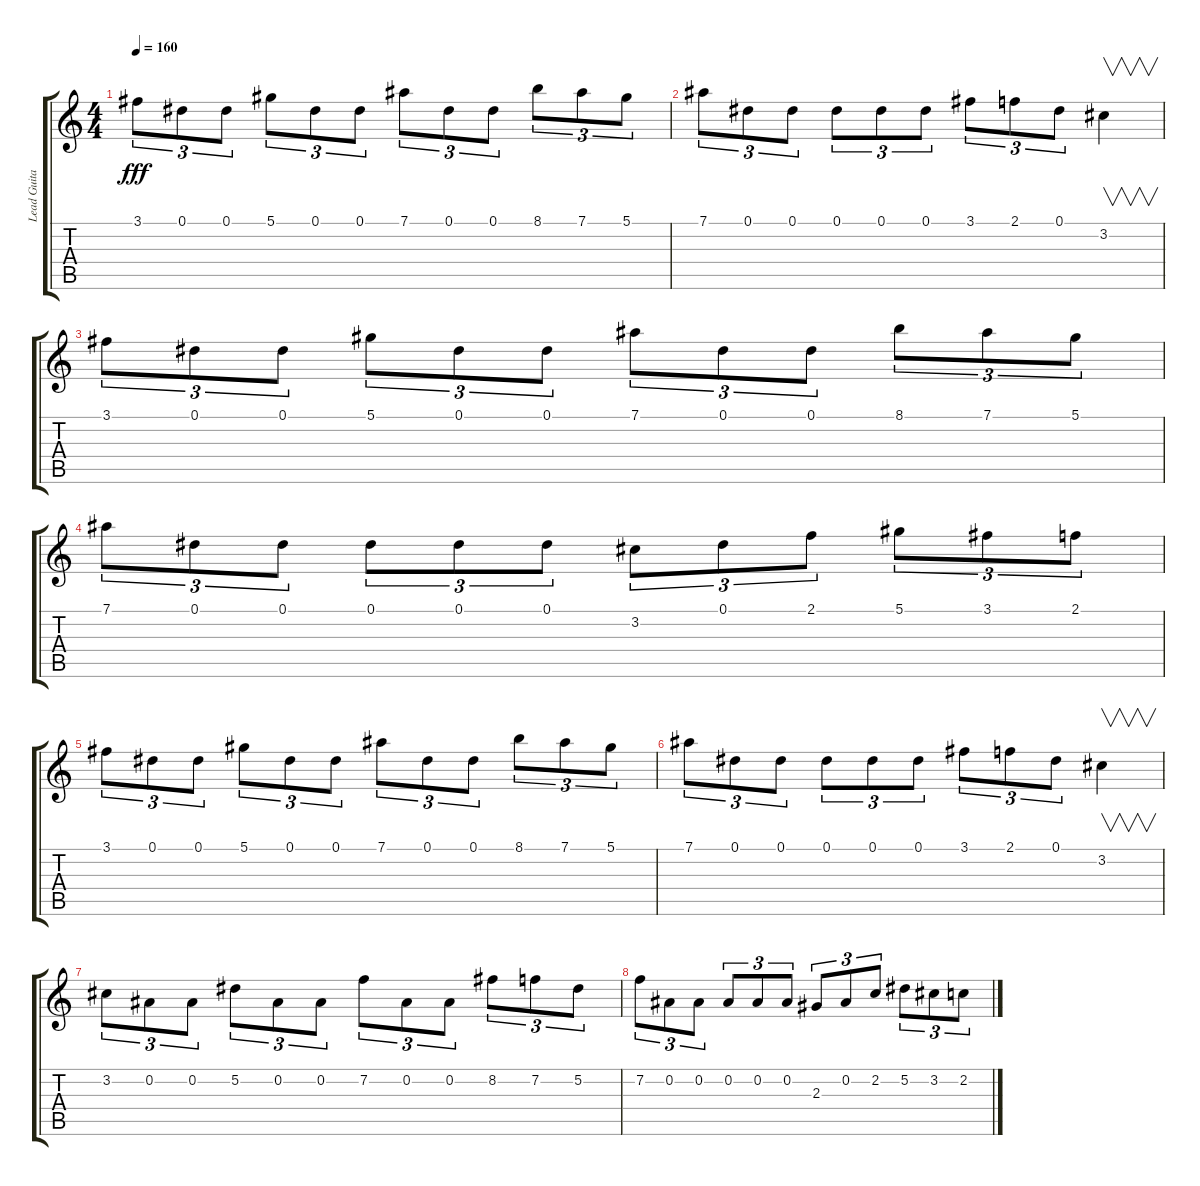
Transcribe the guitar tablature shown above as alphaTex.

\track ("Lead Guitar" "Lead Guita") {instrument overdrivenguitar}
\staff {score tabs}
\tuning (Eb4 Bb3 Gb3 Db3 Ab2 Eb2) {hide}
\ts (4 4)
\tempo 160
\clef g2
\ks c
3.1.8{tu (3 2) dy fff} 0.1.8{tu (3 2)} 0.1.8{tu (3 2)} 5.1.8{tu (3 2)} 0.1.8{tu (3 2)} 0.1.8{tu (3 2)} 7.1.8{tu (3 2)} 0.1.8{tu (3 2)} 0.1.8{tu (3 2)} 8.1.8{tu (3 2)} 7.1.8{tu (3 2)} 5.1.8{tu (3 2)} |
7.1.8{tu (3 2)} 0.1.8{tu (3 2)} 0.1.8{tu (3 2)} 0.1.8{tu (3 2)} 0.1.8{tu (3 2)} 0.1.8{tu (3 2)} 3.1.8{tu (3 2)} 2.1.8{tu (3 2)} 0.1.8{tu (3 2)} 3.2.4{v} |
3.1.8{tu (3 2)} 0.1.8{tu (3 2)} 0.1.8{tu (3 2)} 5.1.8{tu (3 2)} 0.1.8{tu (3 2)} 0.1.8{tu (3 2)} 7.1.8{tu (3 2)} 0.1.8{tu (3 2)} 0.1.8{tu (3 2)} 8.1.8{tu (3 2)} 7.1.8{tu (3 2)} 5.1.8{tu (3 2)} |
7.1.8{tu (3 2)} 0.1.8{tu (3 2)} 0.1.8{tu (3 2)} 0.1.8{tu (3 2)} 0.1.8{tu (3 2)} 0.1.8{tu (3 2)} 3.2.8{tu (3 2)} 0.1.8{tu (3 2)} 2.1.8{tu (3 2)} 5.1.8{tu (3 2)} 3.1.8{tu (3 2)} 2.1.8{tu (3 2)} |
3.1.8{tu (3 2)} 0.1.8{tu (3 2)} 0.1.8{tu (3 2)} 5.1.8{tu (3 2)} 0.1.8{tu (3 2)} 0.1.8{tu (3 2)} 7.1.8{tu (3 2)} 0.1.8{tu (3 2)} 0.1.8{tu (3 2)} 8.1.8{tu (3 2)} 7.1.8{tu (3 2)} 5.1.8{tu (3 2)} |
7.1.8{tu (3 2)} 0.1.8{tu (3 2)} 0.1.8{tu (3 2)} 0.1.8{tu (3 2)} 0.1.8{tu (3 2)} 0.1.8{tu (3 2)} 3.1.8{tu (3 2)} 2.1.8{tu (3 2)} 0.1.8{tu (3 2)} 3.2.4{v} |
3.2.8{tu (3 2)} 0.2.8{tu (3 2)} 0.2.8{tu (3 2)} 5.2.8{tu (3 2)} 0.2.8{tu (3 2)} 0.2.8{tu (3 2)} 7.2.8{tu (3 2)} 0.2.8{tu (3 2)} 0.2.8{tu (3 2)} 8.2.8{tu (3 2)} 7.2.8{tu (3 2)} 5.2.8{tu (3 2)} |
7.2.8{tu (3 2)} 0.2.8{tu (3 2)} 0.2.8{tu (3 2)} 0.2.8{tu (3 2)} 0.2.8{tu (3 2)} 0.2.8{tu (3 2)} 2.3.8{tu (3 2)} 0.2.8{tu (3 2)} 2.2.8{tu (3 2)} 5.2.8{tu (3 2)} 3.2.8{tu (3 2)} 2.2.8{tu (3 2)}
